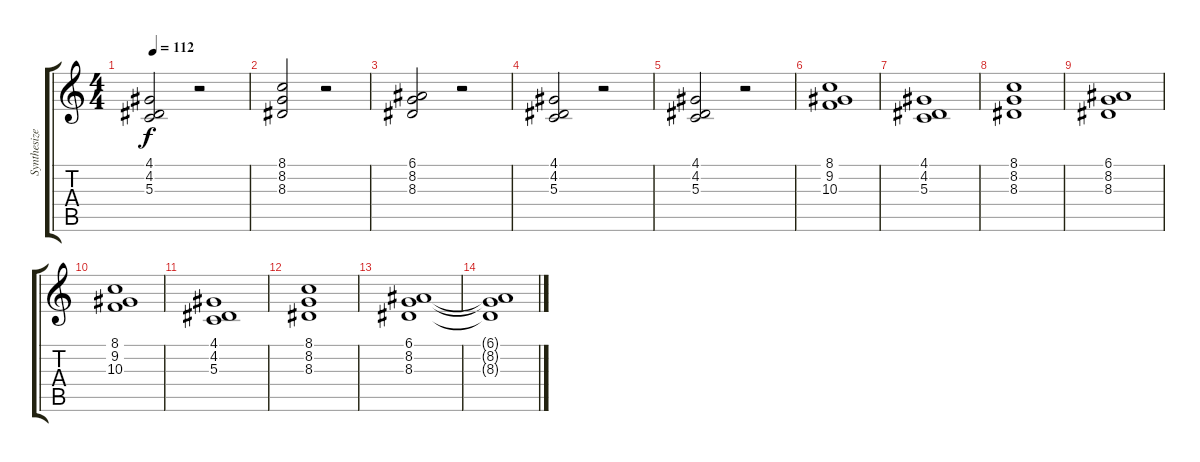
\track ("Synthesizer" "Synthesize") {instrument choiraahs}
\staff {score tabs}
\tuning (E4 B3 G3 D3 A2 E2) {hide}
\ts (4 4)
\tempo 112
\clef g2
\ks c
(4.1 4.2 5.3).2{dy f} r.2 |
(8.1 8.2 8.3).2 r.2 |
(6.1 8.2 8.3).2 r.2 |
(4.1 4.2 5.3).2 r.2 |
(4.1 4.2 5.3).2 r.2 |
(8.1 9.2 10.3).1 |
(4.1 4.2 5.3).1 |
(8.1 8.2 8.3).1 |
(6.1 8.2 8.3).1 |
(8.1 9.2 10.3).1 |
(4.1 4.2 5.3).1 |
(8.1 8.2 8.3).1 |
(6.1 8.2 8.3).1 |
(6.1{t} 8.2{t} 8.3{t}).1
